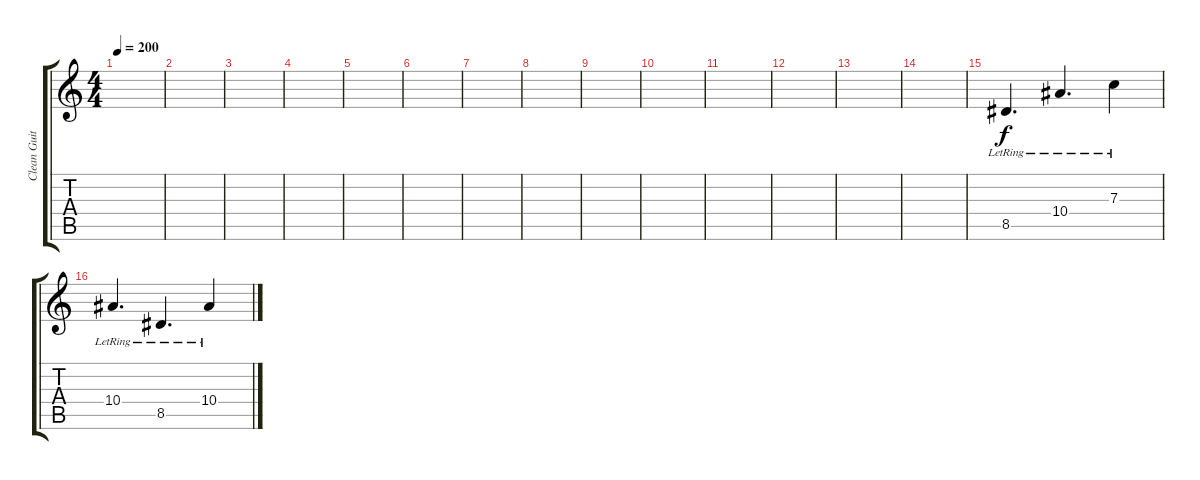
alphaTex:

\track ("Clean Guitar Rhythm Middle-ish" "Clean Guit") {instrument electricguitarclean}
\staff {score tabs}
\tuning (D4 A3 F3 C3 G2 C2) {hide}
\ts (4 4)
\tempo 200
\clef g2
\ks c
|
|
|
|
|
|
|
|
|
|
|
|
|
|
8.5{lr}.4{d} 10.4{lr}.4{d} 7.3{lr}.4 |
10.4{lr}.4{d} 8.5{lr}.4{d} 10.4{lr}.4
